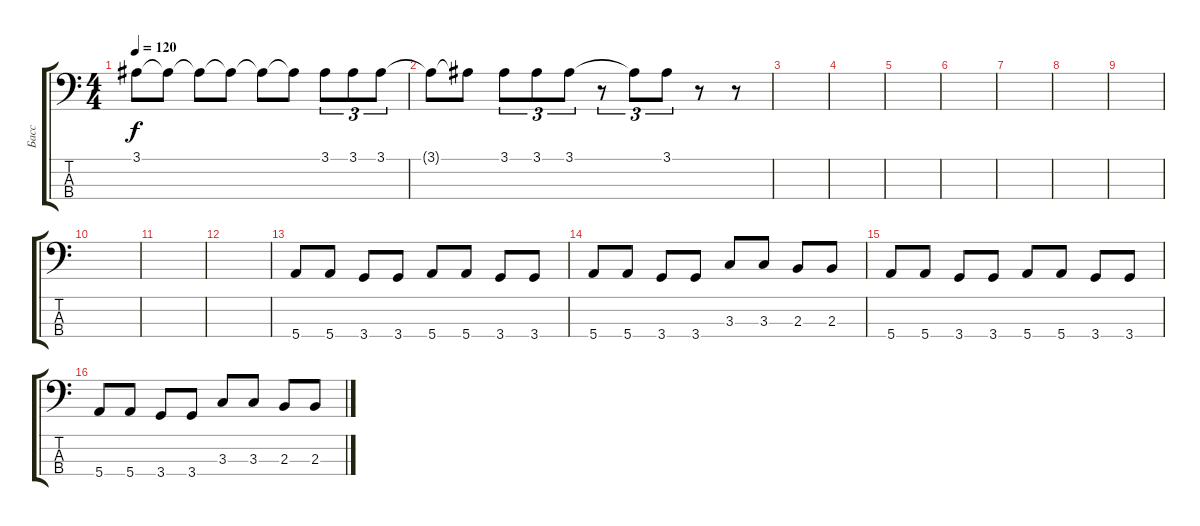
\track ("Басс" "Басс") {instrument electricbassfinger}
\staff {score tabs}
\tuning (G2 D2 A1 E1) {hide}
\ts (4 4)
\tempo 120
\clef f4
\ks c
3.1.8{dy f} 3.1{t}.8 3.1{t}.8 3.1{t}.8 3.1{t}.8 3.1{t}.8 3.1.8{tu (3 2)} 3.1.8{tu (3 2)} 3.1.8{tu (3 2)} |
3.1{t}.8 3.1{t}.8 3.1.8{tu (3 2)} 3.1.8{tu (3 2)} 3.1.8{tu (3 2)} r.8{tu (3 2)} 3.1{t}.8{tu (3 2)} 3.1.8{tu (3 2)} r.8 r.8 |
|
|
|
|
|
|
|
|
|
|
5.4.8 5.4.8 3.4.8 3.4.8 5.4.8 5.4.8 3.4.8 3.4.8 |
5.4.8 5.4.8 3.4.8 3.4.8 3.3.8 3.3.8 2.3.8 2.3.8 |
5.4.8 5.4.8 3.4.8 3.4.8 5.4.8 5.4.8 3.4.8 3.4.8 |
5.4.8 5.4.8 3.4.8 3.4.8 3.3.8 3.3.8 2.3.8 2.3.8
